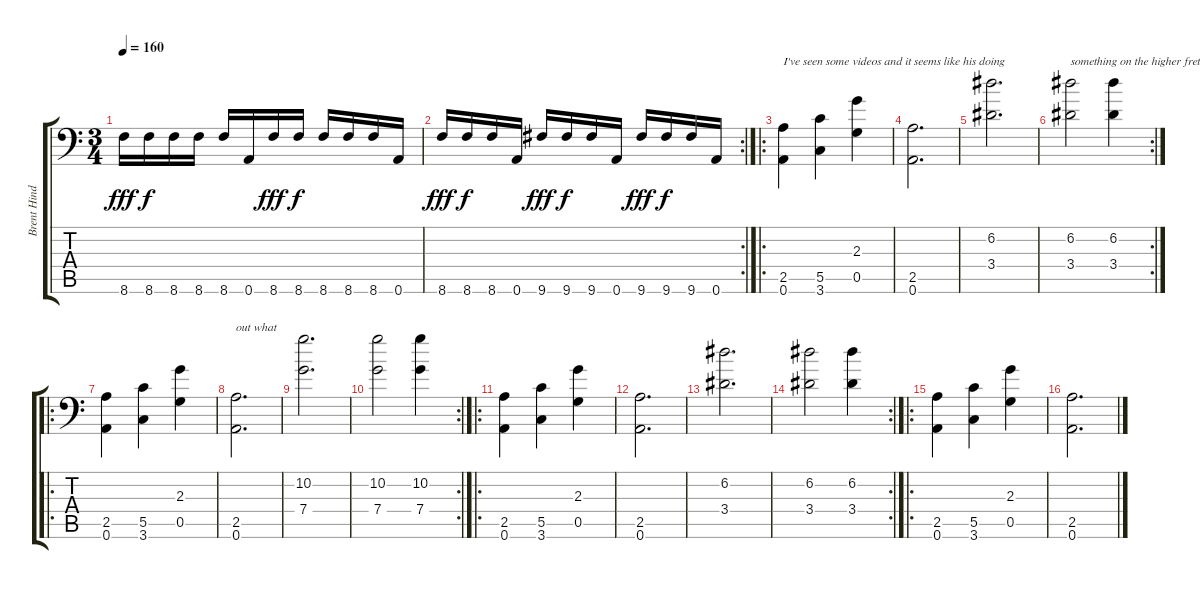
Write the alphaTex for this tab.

\track ("Brent Hinds" "Brent Hind") {instrument distortionguitar}
\staff {score tabs}
\tuning (D4 A3 F3 C3 G2 A1) {hide}
\ts (3 4)
\tempo 160
\clef f4
\ks c
8.6.16{dy fff} 8.6.16{dy f} 8.6.16 8.6.16 8.6.16 0.6.16 8.6.16{dy fff} 8.6.16{dy f} 8.6.16 8.6.16 8.6.16 0.6.16 |
\rc 2
8.6.16{dy fff} 8.6.16{dy f} 8.6.16 0.6.16 9.6.16{dy fff} 9.6.16{dy f} 9.6.16 0.6.16 9.6.16{dy fff} 9.6.16{dy f} 9.6.16 0.6.16 |
\ro
(2.5 0.6).4{txt "I've seen some videos and it seems like his doing "} (5.5 3.6).4 (2.3 0.5).4 |
(2.5 0.6).2{d} |
(6.2 3.4).2{d} |
\rc 2
(6.2 3.4).2{txt "something on the higher frets, but I can't figure"} (6.2 3.4).4 |
\ro
(2.5 0.6).4 (5.5 3.6).4 (2.3 0.5).4 |
(2.5 0.6).2{d txt "out what"} |
(10.2 7.4).2{d} |
\rc 2
(10.2 7.4).2 (10.2 7.4).4 |
\ro
(2.5 0.6).4 (5.5 3.6).4 (2.3 0.5).4 |
(2.5 0.6).2{d} |
(6.2 3.4).2{d} |
\rc 2
(6.2 3.4).2 (6.2 3.4).4 |
\ro
(2.5 0.6).4 (5.5 3.6).4 (2.3 0.5).4 |
(2.5 0.6).2{d}
